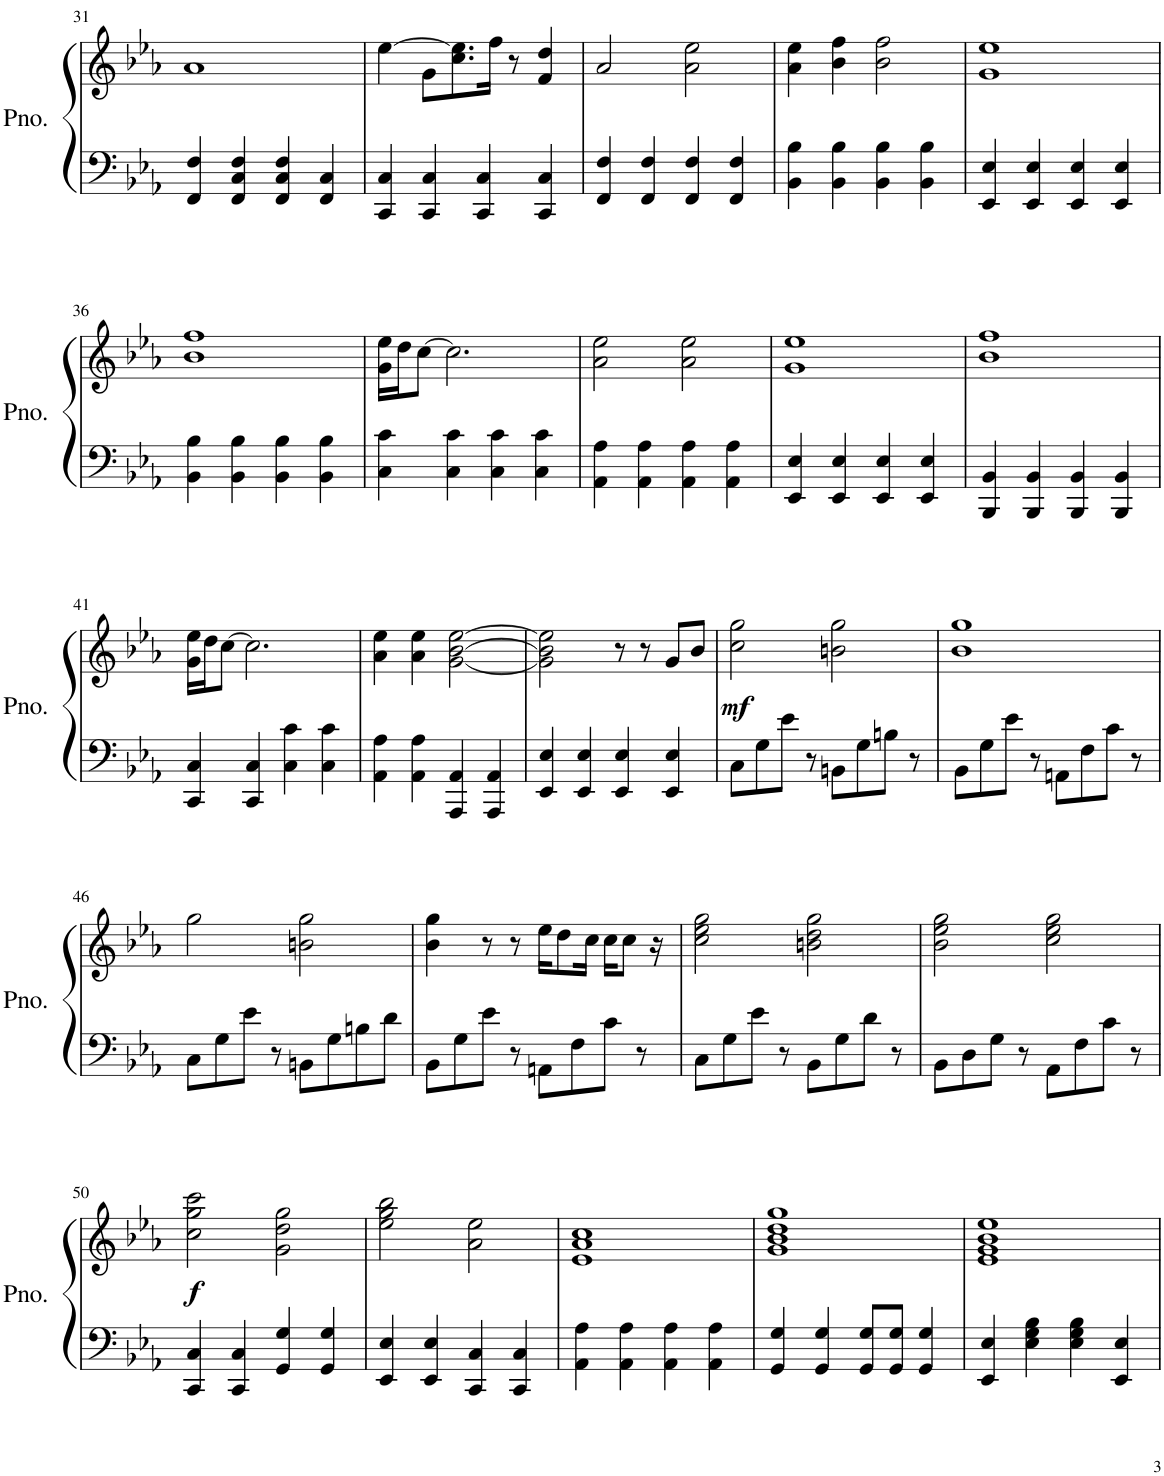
**kern	**kern	**dynam
*part1	*part1	*part1
*staff2	*staff1	*staff1/2
*I"Piano	*	*
*I'Pno.	*	*
!!LO:PB:g=z
*clefF4	*clefG2	*
*k[b-e-a-]	*k[b-e-a-]	*
*M4/4	*M4/4	*
=31	=31	=31
4FF/ 4F/	1a-	.
4FF/ 4C/ 4F/	.	.
4FF/ 4C/ 4F/	.	.
4FF/ 4C/	.	.
=32	=32	=32
4CC/ 4C/	[4ee-\	.
4CC/ 4C/	8g\L	.
.	8.cc\ 8.ee-\]	.
4CC/ 4C/	.	.
.	16ff\Jk	.
.	8r	.
4CC/ 4C/	4f/ 4dd/	.
=33	=33	=33
4FF/ 4F/	2a-/	.
4FF/ 4F/	.	.
4FF/ 4F/	2a-\ 2ee-\	.
4FF/ 4F/	.	.
=34	=34	=34
4BB-\ 4B-\	4a-\ 4ee-\	.
4BB-\ 4B-\	4b-\ 4ff\	.
4BB-\ 4B-\	2b-\ 2ff\	.
4BB-\ 4B-\	.	.
=35	=35	=35
4EE-/ 4E-/	1g 1ee-	.
4EE-/ 4E-/	.	.
4EE-/ 4E-/	.	.
4EE-/ 4E-/	.	.
!!LO:LB:g=z
=36	=36	=36
4BB-\ 4B-\	1b- 1ff	.
4BB-\ 4B-\	.	.
4BB-\ 4B-\	.	.
4BB-\ 4B-\	.	.
=37	=37	=37
4C\ 4c\	16g\ 16ee-\LL	.
.	16dd\J	.
.	[8cc\J	.
4C\ 4c\	2.cc\]	.
4C\ 4c\	.	.
4C\ 4c\	.	.
=38	=38	=38
4AA-\ 4A-\	2a-\ 2ee-\	.
4AA-\ 4A-\	.	.
4AA-\ 4A-\	2a-\ 2ee-\	.
4AA-\ 4A-\	.	.
=39	=39	=39
4EE-/ 4E-/	1g 1ee-	.
4EE-/ 4E-/	.	.
4EE-/ 4E-/	.	.
4EE-/ 4E-/	.	.
=40	=40	=40
4BBB-/ 4BB-/	1b- 1ff	.
4BBB-/ 4BB-/	.	.
4BBB-/ 4BB-/	.	.
4BBB-/ 4BB-/	.	.
!!LO:LB:g=z
=41	=41	=41
4CC/ 4C/	16g\ 16ee-\LL	.
.	16dd\J	.
.	[8cc\J	.
4CC/ 4C/	2.cc\]	.
4C\ 4c\	.	.
4C\ 4c\	.	.
=42	=42	=42
4AA-\ 4A-\	4a-\ 4ee-\	.
4AA-\ 4A-\	4a-\ 4ee-\	.
4AAA-/ 4AA-/	[2g\ [2b-\ [2ee-\	.
4AAA-/ 4AA-/	.	.
=43	=43	=43
4EE-/ 4E-/	2g\] 2b-\] 2ee-\]	.
4EE-/ 4E-/	.	.
4EE-/ 4E-/	8r	.
.	8r	.
4EE-/ 4E-/	8g/L	.
.	8b-/J	.
=44	=44	=44
!	!	!LO:DY:b
8C\L	2cc\ 2gg\	mf
8G\	.	.
8e-\J	.	.
8r	.	.
8BBn\L	2bn\ 2gg\	.
8G\	.	.
8Bn\J	.	.
8r	.	.
=45	=45	=45
8BB-\L	1b- 1gg	.
8G\	.	.
8e-\J	.	.
8r	.	.
8AAn\L	.	.
8F\	.	.
8c\J	.	.
8r	.	.
!!LO:LB:g=z
=46	=46	=46
8C\L	2gg\	.
8G\	.	.
8e-\J	.	.
8r	.	.
8BBn\L	2bn\ 2gg\	.
8G\	.	.
8Bn\	.	.
8d\J	.	.
=47	=47	=47
8BB-\L	4b-\ 4gg\	.
8G\	.	.
8e-\J	8r	.
8r	8r	.
8AAn\L	16ee-\KL	.
.	8dd\	.
8F\	.	.
.	16cc\Jk	.
8c\J	16cc\KL	.
.	8cc\J	.
8r	.	.
.	16r	.
=48	=48	=48
8C\L	2cc\ 2ee-\ 2gg\	.
8G\	.	.
8e-\J	.	.
8r	.	.
8BB-\L	2bn\ 2dd\ 2gg\	.
8G\	.	.
8d\J	.	.
8r	.	.
=49	=49	=49
8BB-\L	2b-\ 2ee-\ 2gg\	.
8D\	.	.
8G\J	.	.
8r	.	.
8AA-\L	2cc\ 2ee-\ 2gg\	.
8F\	.	.
8c\J	.	.
8r	.	.
!!LO:LB:g=z
=50	=50	=50
!	!	!LO:DY:b
4CC/ 4C/	2cc\ 2gg\ 2ccc\	f
4CC/ 4C/	.	.
4GG/ 4G/	2g\ 2dd\ 2gg\	.
4GG/ 4G/	.	.
=51	=51	=51
4EE-/ 4E-/	2ee-\ 2gg\ 2bb-\	.
4EE-/ 4E-/	.	.
4CC/ 4C/	2a-\ 2ee-\	.
4CC/ 4C/	.	.
=52	=52	=52
4AA-\ 4A-\	1e- 1a- 1cc	.
4AA-\ 4A-\	.	.
4AA-\ 4A-\	.	.
4AA-\ 4A-\	.	.
=53	=53	=53
4GG/ 4G/	1g 1b- 1dd 1gg	.
4GG/ 4G/	.	.
8GG/ 8G/L	.	.
8GG/ 8G/J	.	.
4GG/ 4G/	.	.
=54	=54	=54
4EE-/ 4E-/	1e- 1g 1b- 1ee-	.
4E-\ 4G\ 4B-\	.	.
4E-\ 4G\ 4B-\	.	.
4EE-/ 4E-/	.	.
=	=	=
*-	*-	*-
